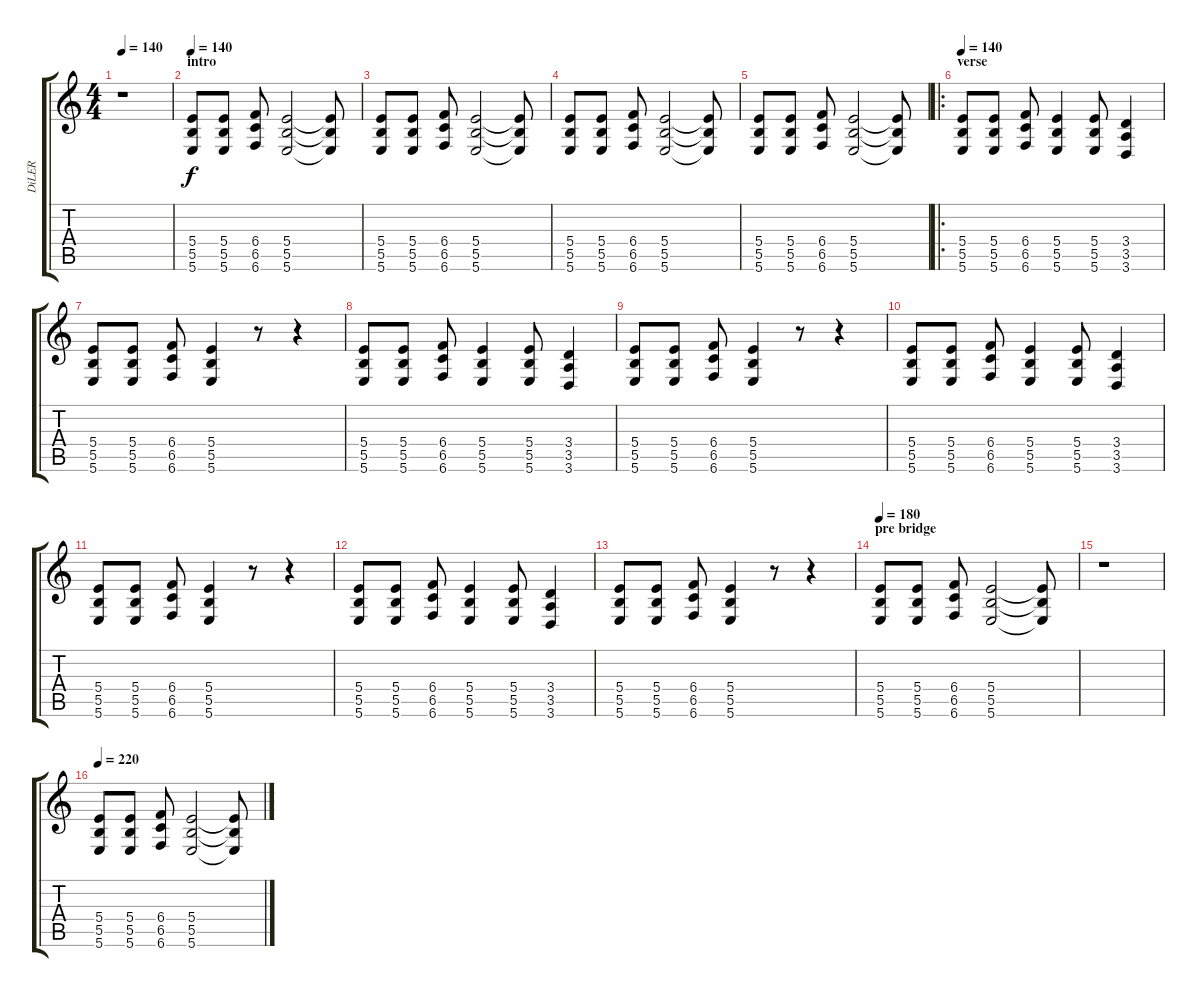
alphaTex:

\track ("DiLER" "DiLER") {instrument distortionguitar}
\staff {score tabs}
\tuning (Db4 Ab3 E3 B2 Gb2 B1) {hide}
\ts (4 4)
\tempo 140
\clef g2
\ks c
r.1{dy f instrument distortionguitar} |
\section ("" "intro")
\tempo 140
(5.4 5.5 5.6).8 (5.4 5.5 5.6).8 (6.4 6.5 6.6).8 (5.4 5.5 5.6).2 (5.4{t} 5.5{t} 5.6{t}).8 |
(5.4 5.5 5.6).8 (5.4 5.5 5.6).8 (6.4 6.5 6.6).8 (5.4 5.5 5.6).2 (5.4{t} 5.5{t} 5.6{t}).8 |
(5.4 5.5 5.6).8 (5.4 5.5 5.6).8 (6.4 6.5 6.6).8 (5.4 5.5 5.6).2 (5.4{t} 5.5{t} 5.6{t}).8 |
(5.4 5.5 5.6).8 (5.4 5.5 5.6).8 (6.4 6.5 6.6).8 (5.4 5.5 5.6).2 (5.4{t} 5.5{t} 5.6{t}).8 |
\ro
\section ("" "verse")
\tempo 140
(5.4 5.5 5.6).8 (5.4 5.5 5.6).8 (6.4 6.5 6.6).8 (5.4 5.5 5.6).4 (5.4 5.5 5.6).8 (3.4 3.5 3.6).4 |
(5.4 5.5 5.6).8 (5.4 5.5 5.6).8 (6.4 6.5 6.6).8 (5.4 5.5 5.6).4 r.8 r.4 |
(5.4 5.5 5.6).8 (5.4 5.5 5.6).8 (6.4 6.5 6.6).8 (5.4 5.5 5.6).4 (5.4 5.5 5.6).8 (3.4 3.5 3.6).4 |
(5.4 5.5 5.6).8 (5.4 5.5 5.6).8 (6.4 6.5 6.6).8 (5.4 5.5 5.6).4 r.8 r.4 |
(5.4 5.5 5.6).8 (5.4 5.5 5.6).8 (6.4 6.5 6.6).8 (5.4 5.5 5.6).4 (5.4 5.5 5.6).8 (3.4 3.5 3.6).4 |
(5.4 5.5 5.6).8 (5.4 5.5 5.6).8 (6.4 6.5 6.6).8 (5.4 5.5 5.6).4 r.8 r.4 |
(5.4 5.5 5.6).8 (5.4 5.5 5.6).8 (6.4 6.5 6.6).8 (5.4 5.5 5.6).4 (5.4 5.5 5.6).8 (3.4 3.5 3.6).4 |
(5.4 5.5 5.6).8 (5.4 5.5 5.6).8 (6.4 6.5 6.6).8 (5.4 5.5 5.6).4 r.8 r.4 |
\section ("" "pre bridge")
\tempo 180
(5.4 5.5 5.6).8 (5.4 5.5 5.6).8 (6.4 6.5 6.6).8 (5.4 5.5 5.6).2 (5.4{t} 5.5{t} 5.6{t}).8 |
r.1 |
\tempo 220
(5.4 5.5 5.6).8 (5.4 5.5 5.6).8 (6.4 6.5 6.6).8 (5.4 5.5 5.6).2 (5.4{t} 5.5{t} 5.6{t}).8
